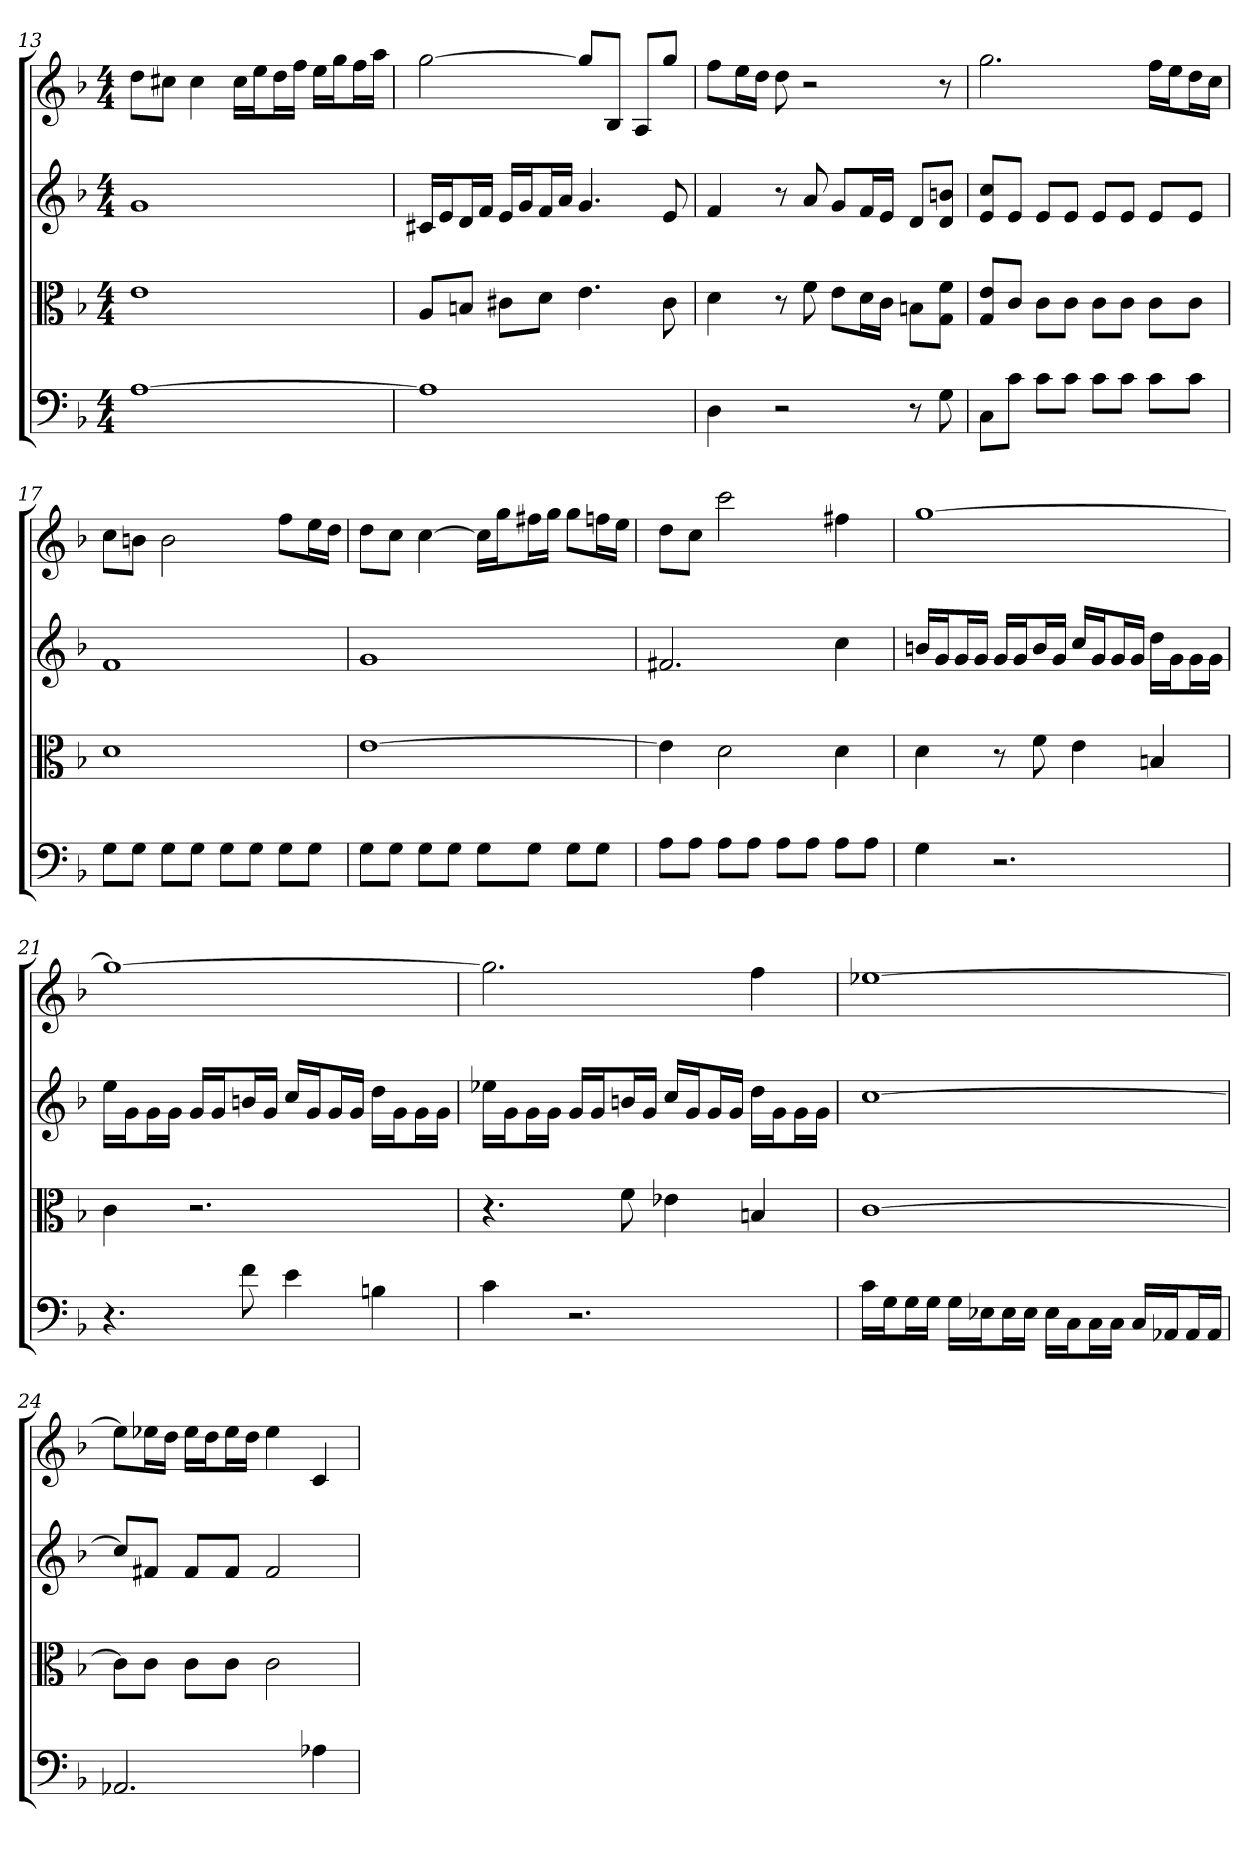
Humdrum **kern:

**kern	**kern	**kern	**kern
*part4	*part3	*part2	*part1
*staff4	*staff3	*staff2	*staff1
*clefF4	*clefC3	*	*
*k[b-]	*k[b-]	*k[b-]	*k[b-]
*F:	*F:	*F:	*F:
*M4/4	*M4/4	*M4/4	*M4/4
=13	=13	=13	=13
[1A	1e	1g	8ddL
.	.	.	8cc#XJ
.	.	.	4cc#
.	.	.	16cc#LL
.	.	.	16eeJ
.	.	.	16ddL
.	.	.	16ffJJ
.	.	.	16eeLL
.	.	.	16ggJ
.	.	.	16ffL
.	.	.	16aaJJ
=14	=14	=14	=14
1A]	8A/L	16c#XLL	[2gg
.	.	16eJ	.
.	8Bn/J	16dL	.
.	.	16fJJ	.
.	8c#X\L	16eLL	.
.	.	16gJ	.
.	8d\J	16fL	.
.	.	16aJJ	.
.	4.e	4.g	8ggL]
.	.	.	8B-J
.	.	.	8AL
.	8c#	8e	8ggJ
=15	=15	=15	=15
4D	4d	4f	8ffL
.	.	.	16eeL
.	.	.	16ddJJ
2r	8r	8r	8dd
.	8f	8a	2r
.	8e\L	8gL	.
.	16d\L	16fL	.
.	16c\JJ	16eJJ	.
8r	8Bn\L	8dL	.
8G	8G\ 8f\J	8d 8bnJ	8r
=16	=16	=16	=16
8C\L	8G/ 8e/L	8e 8ccL	2.gg
8c\J	8c/J	8eJ	.
8c\L	8c\L	8eL	.
8c\J	8c\J	8eJ	.
8c\L	8c\L	8eL	.
8c\J	8c\J	8eJ	.
8c\L	8c\L	8eL	16ffLL
.	.	.	16eeJ
8c\J	8c\J	8eJ	16ddL
.	.	.	16ccJJ
=17	=17	=17	=17
8G\L	1d	1f	8ccL
8G\J	.	.	8bnJ
8G\L	.	.	2b
8G\J	.	.	.
8G\L	.	.	.
8G\J	.	.	.
8G\L	.	.	8ffL
8G\J	.	.	16eeL
.	.	.	16ddJJ
=18	=18	=18	=18
8G\L	[1e	1g	8ddL
8G\J	.	.	8ccJ
8G\L	.	.	[4cc
8G\J	.	.	.
8G\L	.	.	16ccLL]
.	.	.	16ggJ
8G\J	.	.	16ff#XL
.	.	.	16ggJJ
8G\L	.	.	8ggL
8G\J	.	.	16ffnL
.	.	.	16eeJJ
=19	=19	=19	=19
8A\L	4e]	2.f#X	8ddL
8A\J	.	.	8ccJ
8A\L	2d	.	2ccc
8A\J	.	.	.
8A\L	.	.	.
8A\J	.	.	.
8A\L	4d	4cc	4ff#X
8A\J	.	.	.
=20	=20	=20	=20
4G	4d	16bnLL	[1gg
.	.	16gJ	.
.	.	16gL	.
.	.	16gJJ	.
2.r	8r	16gLL	.
.	.	16gJ	.
.	8f	16bL	.
.	.	16gJJ	.
.	4e	16ccLL	.
.	.	16gJ	.
.	.	16gL	.
.	.	16gJJ	.
.	4Bn	16ddLL	.
.	.	16gJ	.
.	.	16gL	.
.	.	16gJJ	.
=21	=21	=21	=21
4.r	4c	16eeLL	1gg_
.	.	16gJ	.
.	.	16gL	.
.	.	16gJJ	.
.	2.r	16gLL	.
.	.	16gJ	.
8f	.	16bnL	.
.	.	16gJJ	.
4e	.	16ccLL	.
.	.	16gJ	.
.	.	16gL	.
.	.	16gJJ	.
4Bn	.	16ddLL	.
.	.	16gJ	.
.	.	16gL	.
.	.	16gJJ	.
=22	=22	=22	=22
4c	4.r	16ee-XLL	2.gg]
.	.	16gJ	.
.	.	16gL	.
.	.	16gJJ	.
2.r	.	16gLL	.
.	.	16gJ	.
.	8f	16bnL	.
.	.	16gJJ	.
.	4e-X	16ccLL	.
.	.	16gJ	.
.	.	16gL	.
.	.	16gJJ	.
.	4Bn	16ddLL	4ff
.	.	16gJ	.
.	.	16gL	.
.	.	16gJJ	.
=23	=23	=23	=23
16c\LL	[1c	[1cc	[1ee-X
16G\J	.	.	.
16G\L	.	.	.
16G\JJ	.	.	.
16G\LL	.	.	.
16E-X\J	.	.	.
16E-\L	.	.	.
16E-\JJ	.	.	.
16E-\LL	.	.	.
16C\J	.	.	.
16C\L	.	.	.
16C\JJ	.	.	.
16C/LL	.	.	.
16AA-X/J	.	.	.
16AA-/L	.	.	.
16AA-/JJ	.	.	.
=24	=24	=24	=24
2.AA-X	8c\L]	8ccL]	8ee-L]
.	8c\J	8f#XJ	16ee-XL
.	.	.	16ddJJ
.	8c\L	8f#L	16ee-LL
.	.	.	16ddJ
.	8c\J	8f#J	16ee-L
.	.	.	16ddJJ
.	2c	2f#	4ee-
4A-X	.	.	4c
=	=	=	=
*-	*-	*-	*-
